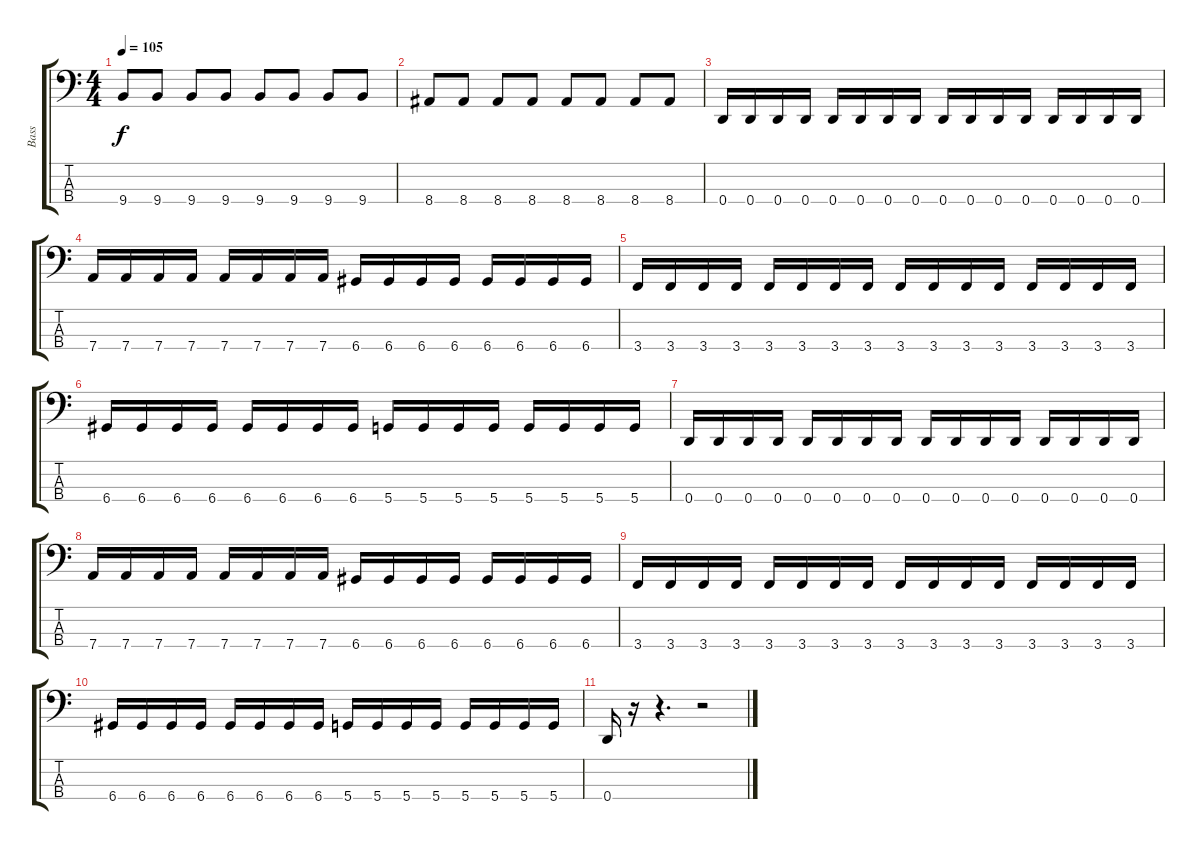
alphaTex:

\track ("Bass" "Bass") {instrument electricbasspick}
\staff {score tabs}
\tuning (F2 C2 G1 D1) {hide}
\ts (4 4)
\tempo 105
\clef f4
\ks c
9.4.8{dy f} 9.4.8 9.4.8 9.4.8 9.4.8 9.4.8 9.4.8 9.4.8 |
8.4.8 8.4.8 8.4.8 8.4.8 8.4.8 8.4.8 8.4.8 8.4.8 |
0.4.16 0.4.16 0.4.16 0.4.16 0.4.16 0.4.16 0.4.16 0.4.16 0.4.16 0.4.16 0.4.16 0.4.16 0.4.16 0.4.16 0.4.16 0.4.16 |
7.4.16 7.4.16 7.4.16 7.4.16 7.4.16 7.4.16 7.4.16 7.4.16 6.4.16 6.4.16 6.4.16 6.4.16 6.4.16 6.4.16 6.4.16 6.4.16 |
3.4.16 3.4.16 3.4.16 3.4.16 3.4.16 3.4.16 3.4.16 3.4.16 3.4.16 3.4.16 3.4.16 3.4.16 3.4.16 3.4.16 3.4.16 3.4.16 |
6.4.16 6.4.16 6.4.16 6.4.16 6.4.16 6.4.16 6.4.16 6.4.16 5.4.16 5.4.16 5.4.16 5.4.16 5.4.16 5.4.16 5.4.16 5.4.16 |
0.4.16 0.4.16 0.4.16 0.4.16 0.4.16 0.4.16 0.4.16 0.4.16 0.4.16 0.4.16 0.4.16 0.4.16 0.4.16 0.4.16 0.4.16 0.4.16 |
7.4.16 7.4.16 7.4.16 7.4.16 7.4.16 7.4.16 7.4.16 7.4.16 6.4.16 6.4.16 6.4.16 6.4.16 6.4.16 6.4.16 6.4.16 6.4.16 |
3.4.16 3.4.16 3.4.16 3.4.16 3.4.16 3.4.16 3.4.16 3.4.16 3.4.16 3.4.16 3.4.16 3.4.16 3.4.16 3.4.16 3.4.16 3.4.16 |
6.4.16 6.4.16 6.4.16 6.4.16 6.4.16 6.4.16 6.4.16 6.4.16 5.4.16 5.4.16 5.4.16 5.4.16 5.4.16 5.4.16 5.4.16 5.4.16 |
0.4.16 r.16 r.4{d} r.2
